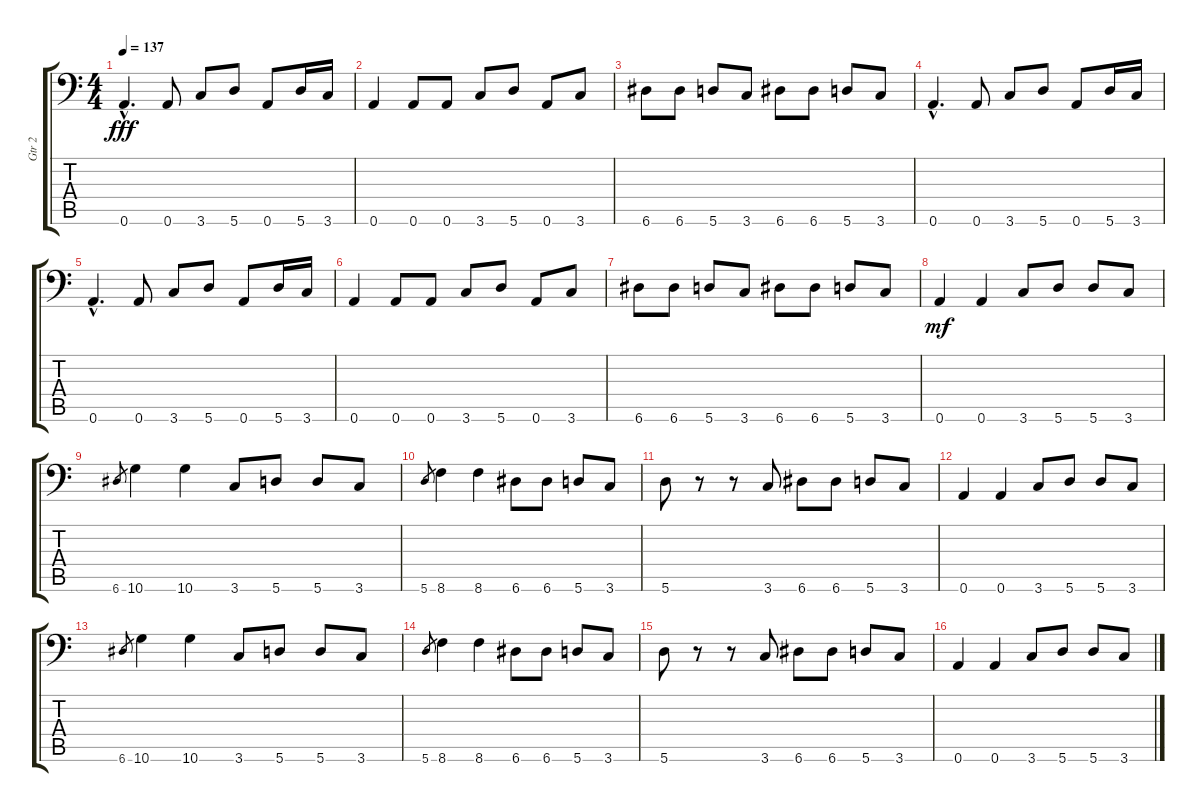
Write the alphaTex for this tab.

\track ("Gtr 2" "Gtr 2") {instrument distortionguitar}
\staff {score tabs}
\tuning (E4 B3 G3 D3 A2 A1) {hide}
\ts (4 4)
\tempo 137
\clef f4
\ks c
0.6{hac}.4{d dy fff} 0.6.8 3.6.8 5.6.8 0.6.8 5.6.16 3.6.16 |
0.6.4 0.6.8 0.6.8 3.6.8 5.6.8 0.6.8 3.6.8 |
6.6.8 6.6.8 5.6.8 3.6.8 6.6.8 6.6.8 5.6.8 3.6.8 |
0.6{hac}.4{d} 0.6.8 3.6.8 5.6.8 0.6.8 5.6.16 3.6.16 |
0.6{hac}.4{d} 0.6.8 3.6.8 5.6.8 0.6.8 5.6.16 3.6.16 |
0.6.4 0.6.8 0.6.8 3.6.8 5.6.8 0.6.8 3.6.8 |
6.6.8 6.6.8 5.6.8 3.6.8 6.6.8 6.6.8 5.6.8 3.6.8 |
0.6.4{dy mf} 0.6.4 3.6.8 5.6.8 5.6.8 3.6.8 |
6.6.8{gr} 10.6.4 10.6.4 3.6.8 5.6.8 5.6.8 3.6.8 |
5.6.8{gr} 8.6.4 8.6.4 6.6.8 6.6.8 5.6.8 3.6.8 |
5.6.8 r.8 r.8 3.6.8 6.6.8 6.6.8 5.6.8 3.6.8 |
0.6.4 0.6.4 3.6.8 5.6.8 5.6.8 3.6.8 |
6.6.8{gr} 10.6.4 10.6.4 3.6.8 5.6.8 5.6.8 3.6.8 |
5.6.8{gr} 8.6.4 8.6.4 6.6.8 6.6.8 5.6.8 3.6.8 |
5.6.8 r.8 r.8 3.6.8 6.6.8 6.6.8 5.6.8 3.6.8 |
0.6.4 0.6.4 3.6.8 5.6.8 5.6.8 3.6.8
